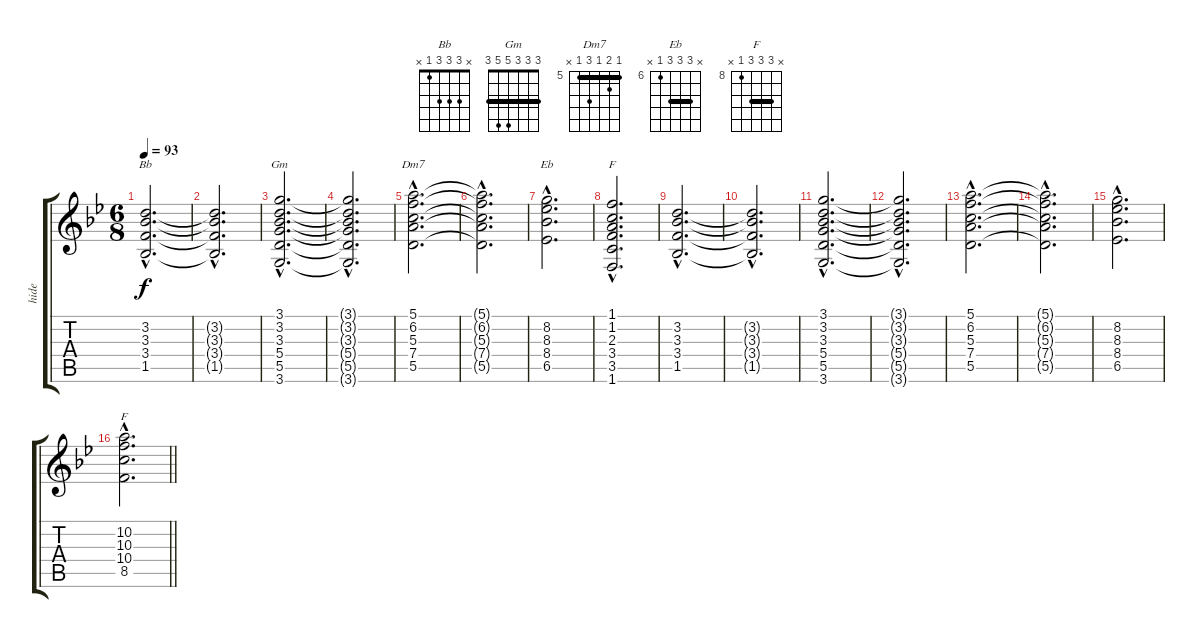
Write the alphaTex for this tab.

\track ("hide" "hide") {instrument distortionguitar}
\staff {score tabs}
\tuning (E4 B3 G3 D3 A2 E2) {hide}
\chord ("Bb" x 3 3 3 1 x)
\chord ("Gm" 3 3 3 5 5 3) {barre 3}
\chord ("Dm7" 5 6 5 7 5 x) {firstfret 5 barre 5}
\chord ("Eb" x 8 8 8 6 x) {firstfret 6 barre 8}
\chord ("F" 1 1 2 3 3 1) {barre 1}
\chord ("F" x 10 10 10 8 x) {firstfret 8 barre 10}
\ts (6 8)
\tempo 93
\clef g2
\ks bb
(3.2{hac} 3.3{hac} 3.4{hac} 1.5{hac}).2{d ch "Bb" dy f} |
(3.2{hac t} 3.3{hac t} 3.4{hac t} 1.5{hac t}).2{d} |
(3.1{hac} 3.2{hac} 3.3{hac} 5.4{hac} 5.5{hac} 3.6{hac}).2{d ch "Gm"} |
(3.1{hac t} 3.2{hac t} 3.3{hac t} 5.4{hac t} 5.5{hac t} 3.6{hac t}).2{d} |
(5.1{hac} 6.2{hac} 5.3{hac} 7.4{hac} 5.5{hac}).2{d ch "Dm7"} |
(5.1{hac t} 6.2{hac t} 5.3{hac t} 7.4{hac t} 5.5{hac t}).2{d} |
(8.2{hac} 8.3{hac} 8.4{hac} 6.5{hac}).2{d ch "Eb"} |
(1.1{hac} 1.2{hac} 2.3{hac} 3.4{hac} 3.5{hac} 1.6{hac}).2{d ch "F"} |
(3.2{hac} 3.3{hac} 3.4{hac} 1.5{hac}).2{d} |
(3.2{hac t} 3.3{hac t} 3.4{hac t} 1.5{hac t}).2{d} |
(3.1{hac} 3.2{hac} 3.3{hac} 5.4{hac} 5.5{hac} 3.6{hac}).2{d} |
(3.1{hac t} 3.2{hac t} 3.3{hac t} 5.4{hac t} 5.5{hac t} 3.6{hac t}).2{d} |
(5.1{hac} 6.2{hac} 5.3{hac} 7.4{hac} 5.5{hac}).2{d} |
(5.1{hac t} 6.2{hac t} 5.3{hac t} 7.4{hac t} 5.5{hac t}).2{d} |
(8.2{hac} 8.3{hac} 8.4{hac} 6.5{hac}).2{d} |
\barLineRight lightlight
(10.2{hac} 10.3{hac} 10.4{hac} 8.5{hac}).2{d ch "F"}
